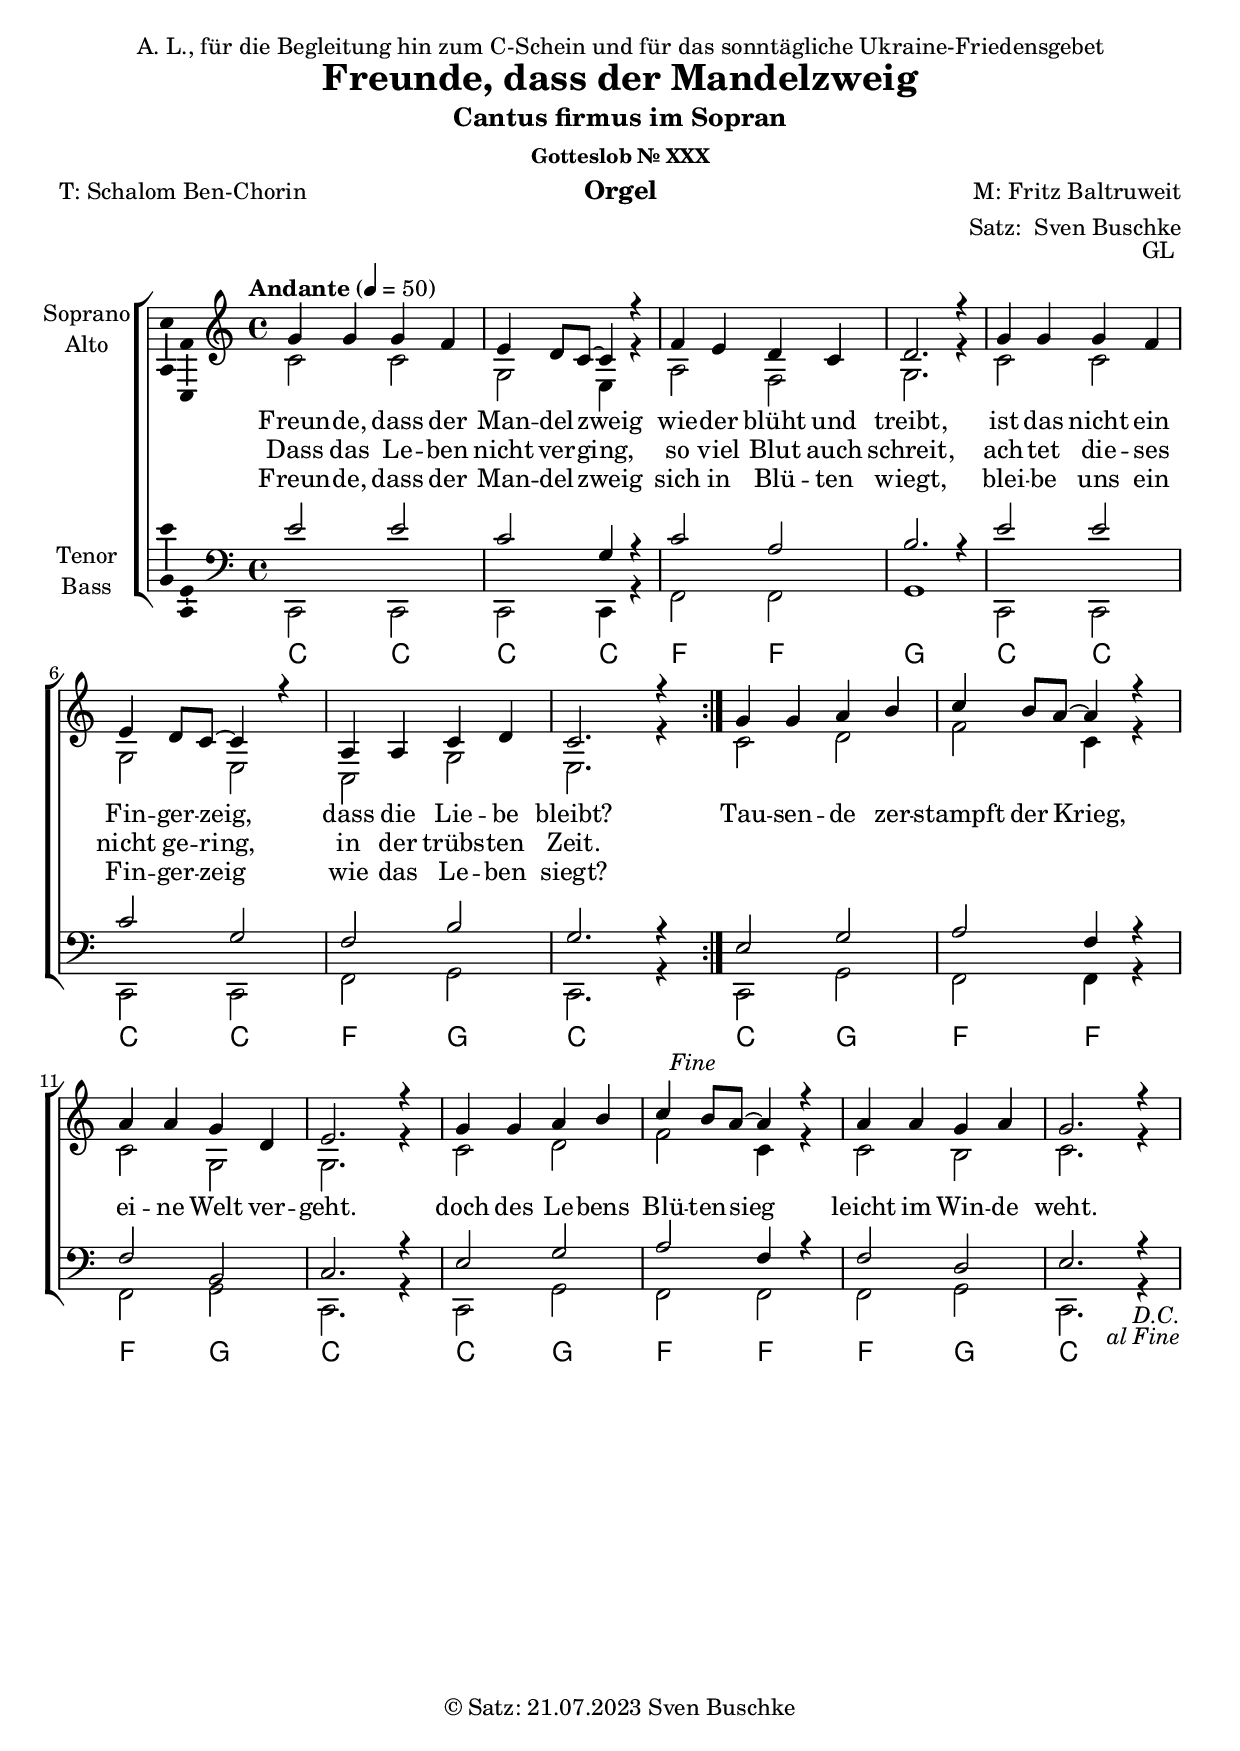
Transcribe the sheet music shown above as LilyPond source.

\version "2.24.1"
\language "english"

\include "predefined-guitar-fretboards.ly"
\header {
  dedication = "A. L., für die Begleitung hin zum C-Schein und für das sonntägliche Ukraine-Friedensgebet"
  title = "Freunde, dass der Mandelzweig"
  subsubtitle = "Gotteslob Nr. XXX"
  instrument = "Orgel"
  composer = "M: Fritz Baltruweit"
  arranger = \markup { "Satz: " \with-url #"https://buschke.com" "Sven Buschke" }
  poet = "T: Schalom Ben-Chorin"
  meter = ""
  piece = ""
  opus = "GL "
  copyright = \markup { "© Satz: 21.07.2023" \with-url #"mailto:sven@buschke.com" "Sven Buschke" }
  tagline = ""
}

global = {
  \key c \major
  \time 4/4
  \tempo "Andante" 4=50
}

scoreASoprano = \relative c'' {
  \global
  % Music follows here.
  \repeat segno 2 {
    \repeat volta 2 {
      g4 g g f e d8 c~c4 r
      f e d c d2. r4
      g g g f e d8 c~4 r
      a a c d c2. r4 \volta 2 \fine
    }
  \volta 1
  g' g a b c b8 a~4 r
  a a g d e2. r4 g g a b c b8 a~4 r
  a a g a g2. r4
  }
}

scoreAAlto = \relative c' {
  \global
  % Music follows here.
  \repeat segno 2 {
    \repeat volta 2 {
      c2 c g e4 r4
      a2 f g2. r4
      c2 c g e c g' e2. r4 \volta 2 \fine
    }
    \volta 1
    c'2  d f c4 r4
    c2 g g2. r4
    c2 d f c4 r4
    c2 b c2. r4
  } 
}

scoreATenor = \relative c' {
  \global
  % Music follows here.
  \repeat segno 2 {
    \repeat volta 2 {
      e2 e c g4 r4
      c2 a b2. r4
      e2 e c g f b g2. r4 \volta 2 \fine
    }
    \volta 1
    e2 g a f4 r
    f2 b, c2. r4
    e2 g a f4 r
    f2 d e2. r4
  }
}

scoreABass = \relative c {
  \global
  % Music follows here.
  \repeat segno 2 {
    \repeat volta 2 {
      c,2 c c c4 r4
      f2 f
      g1
      c,2 c c c
      f g c,2. r4 \volta 2 \fine
    }
    \volta 1
    c2 g' f f4 r4
    f2 g 
    c,2. r4
    c2 g' f f
    f g c,2. r4
  }
}

scoreAVerseA = \lyricmode {
  % Lyrics follow here.
  Freun -- de, dass der Man -- del -- zweig
  wie -- der blüht und treibt,
  ist das nicht ein Fin -- ger -- zeig,
  dass die Lie -- be bleibt?
}

scoreAVerseB = \lyricmode {
  % Lyrics follow here.
  Dass das Le -- ben nicht ver -- ging,
  so viel Blut auch schreit,
  ach -- tet die -- ses nicht ge -- ring,
  in der trübs -- ten Zeit.
}

scoreAVerseC = \lyricmode {
  % Lyrics follow here.
  Tau -- sen -- de zer -- stampft der Krieg,
  ei -- ne Welt ver -- geht.
  doch des Le -- bens Blü -- ten -- sieg
  leicht im Win -- de weht.
}

scoreAVerseD = \lyricmode {
  % Lyrics follow here.
  Freun -- de, dass der Man -- del -- zweig
  sich in Blü -- ten wiegt,
  blei -- be uns ein Fin -- ger -- zeig
  wie das Le -- ben siegt?
}

scoreAChordNames = \chordmode {
  \global
  \germanChords
  % Chords follow here.
  \repeat segno 2 {
    \repeat volta 2 {
      c2 c c c4 s4
      f2 f
      g2. s4
      c2 c c c
      f g c2. s4 \volta 2 \fine
    }
    \volta 1
    c2 g f f4 s4
    f2 g 
    c2. s4
    c2 g f f
    f g c2. s4
  }
}

scoreAFigBass = \figuremode {
  \global
  % Figures follow here.
}

scoreAChoirPart = \new ChoirStaff <<
  \new Staff \with {
    midiInstrument = "choir aahs"
    instrumentName = \markup \center-column { "Soprano" "Alto" }
  } <<
    \new Voice = "soprano" \with {
      \consists "Ambitus_engraver"
    } { \voiceOne \scoreASoprano }
    \new Voice = "alto" \with {
      \consists "Ambitus_engraver"
      \override Ambitus #'X-offset = #2.0
    } { \voiceTwo \scoreAAlto }
  >>
  \new Lyrics \with {
    \override VerticalAxisGroup #'staff-affinity = #CENTER
  } \lyricsto "soprano" {<<\scoreAVerseA \new Lyrics {\set associatedVoice = "soprano" \scoreAVerseB} \new Lyrics {\set associatedVoice = "soprano" \scoreAVerseD}>> \scoreAVerseC}
  \new Staff \with {
    midiInstrument = "choir aahs"
    instrumentName = \markup \center-column { "Tenor" "Bass" }
  } <<
    \clef bass
    \new Voice = "tenor" \with {
      \consists "Ambitus_engraver"
    } { \voiceOne \scoreATenor }
    \new Voice = "bass" \with {
      \consists "Ambitus_engraver"
      \override Ambitus #'X-offset = #2.0
    } { \voiceTwo \scoreABass }
  >>
>>

scoreAChordsPart = <<
  \new ChordNames \scoreAChordNames
%   \scoreAChordNames
%   \new FretBoards \scoreAChordNames
>>

scoreABassFiguresPart = \new FiguredBass \with {
  useBassFigureExtenders = ##t
} \scoreAFigBass

\bookpart {
  \header {
      subtitle = "Cantus firmus im Sopran"
  }
  \score {
    <<
      \scoreAChoirPart
      \scoreAChordsPart
      \scoreABassFiguresPart
    >>
    \layout { }
    \midi {
      \tempo 4=100
    }
  }
}

scoreBSoprano = \relative c'' {
  \global
  % Music follows here.

}

scoreBAlto = \relative c' {
  \global
  % Music follows here.

}

scoreBTenor = \relative c' {
  \global
  % Music follows here.

}

scoreBBass = \relative c {
  \global
  % Music follows here.

}

scoreBVerseA = \lyricmode {
  % Lyrics follow here.

}

scoreBVerseB = \lyricmode {
  % Lyrics follow here.

}

scoreBVerseC = \lyricmode {
  % Lyrics follow here.

}

scoreBChordNames = \chordmode {
  \global
  \germanChords
  % Chords follow here.

}

scoreBFigBass = \figuremode {
  \global
  % Figures follow here.

}

scoreBChoirPart = \new ChoirStaff <<
  \new Staff \with {
    midiInstrument = "choir aahs"
    instrumentName = \markup \center-column { "Soprano" "Alto" }
  } <<
    \new Voice = "soprano" \with {
      \consists "Ambitus_engraver"
    } { \voiceOne \scoreBSoprano }
    \new Voice = "alto" \with {
      \consists "Ambitus_engraver"
      \override Ambitus #'X-offset = #2.0
    } { \voiceTwo \scoreBAlto }
  >>
  \new Lyrics \with {
    \override VerticalAxisGroup #'staff-affinity = #CENTER
  } \lyricsto "soprano" {<<\scoreBVerseA \new Lyrics {\set associatedVoice = "soprano" \scoreBVerseB}>> \scoreBVerseC}
  \new Staff \with {
    midiInstrument = "choir aahs"
    instrumentName = \markup \center-column { "Tenor" "Bass" }
  } <<
    \clef bass
    \new Voice = "tenor" \with {
      \consists "Ambitus_engraver"
    } { \voiceOne \scoreBTenor }
    \new Voice = "bass" \with {
      \consists "Ambitus_engraver"
      \override Ambitus #'X-offset = #2.0
    } { \voiceTwo \scoreBBass }
  >>
>>

scoreBChordsPart = <<
  \new ChordNames \scoreBChordNames
%   \scoreBChordNames
%   \new FretBoards \scoreBChordNames
>>

scoreBBassFiguresPart = \new FiguredBass \with {
  useBassFigureExtenders = ##t
} \scoreBFigBass

\bookpart {
  \header {
      subtitle = "Cantus firmus im Tenor"
  }
  \score {
    <<
      \scoreBChoirPart
      \scoreBChordsPart
      \scoreBBassFiguresPart
    >>
    \layout { }
    \midi {
      \tempo 4=100
    }
  }
}

scoreCSoprano = \relative c'' {
  \global
  % Music follows here.

}

scoreCAlto = \relative c' {
  \global
  % Music follows here.

}

scoreCTenor = \relative c' {
  \global
  % Music follows here.

}

scoreCBass = \relative c {
  \global
  % Music follows here.

}

scoreCVerseA = \lyricmode {
  % Lyrics follow here.

}

scoreCVerseB = \lyricmode {
  % Lyrics follow here.

}

scoreCVerseC = \lyricmode {
  % Lyrics follow here.

}

scoreCChordNames = \chordmode {
  \global
  \germanChords
  % Chords follow here.

}

scoreCFigBass = \figuremode {
  \global
  % Figures follow here.

}

scoreCChoirPart = \new ChoirStaff <<
  \new Staff \with {
    midiInstrument = "choir aahs"
    instrumentName = \markup \center-column { "Soprano" "Alto" }
  } <<
    \new Voice = "soprano" \with {
      \consists "Ambitus_engraver"
    } { \voiceOne \scoreCSoprano }
    \new Voice = "alto" \with {
      \consists "Ambitus_engraver"
      \override Ambitus #'X-offset = #2.0
    } { \voiceTwo \scoreCAlto }
  >>
  \new Lyrics \with {
    \override VerticalAxisGroup #'staff-affinity = #CENTER
  } \lyricsto "soprano" {<<\scoreCVerseA \new Lyrics {\set associatedVoice = "soprano" \scoreCVerseB}>> \scoreCVerseC}
  \new Staff \with {
    midiInstrument = "choir aahs"
    instrumentName = \markup \center-column { "Tenor" "Bass" }
  } <<
    \clef bass
    \new Voice = "tenor" \with {
      \consists "Ambitus_engraver"
    } { \voiceOne \scoreCTenor }
    \new Voice = "bass" \with {
      \consists "Ambitus_engraver"
      \override Ambitus #'X-offset = #2.0
    } { \voiceTwo \scoreCBass }
  >>
>>

scoreCChordsPart = <<
  \new ChordNames \scoreCChordNames
%   \scoreCChordNames
%   \new FretBoards \scoreCChordNames
>>

scoreCBassFiguresPart = \new FiguredBass \with {
  useBassFigureExtenders = ##t
} \scoreCFigBass

\bookpart {
  \header {
      subtitle = "Cantus firmus im Bass"
  }
  \score {
    <<
      \scoreCChoirPart
      \scoreCChordsPart
      \scoreCBassFiguresPart
    >>
    \layout { }
    \midi {
      \tempo 4=100
    }
  }
}

scoreDSoprano = \relative c'' {
  \global
  % Music follows here.

}

scoreDAlto = \relative c' {
  \global
  % Music follows here.

}

scoreDTenor = \relative c' {
  \global
  % Music follows here.

}

scoreDBass = \relative c {
  \global
  % Music follows here.

}

scoreDVerseA = \lyricmode {
  % Lyrics follow here.

}

scoreDVerseB = \lyricmode {
  % Lyrics follow here.

}

scoreDVerseC = \lyricmode {
  % Lyrics follow here.

}

scoreDChordNames = \chordmode {
  \global
  \germanChords
  % Chords follow here.

}

scoreDFigBass = \figuremode {
  \global
  % Figures follow here.

}

scoreDChoirPart = \new ChoirStaff <<
  \new Staff \with {
    midiInstrument = "choir aahs"
    instrumentName = \markup \center-column { "Soprano" "Alto" }
  } <<
    \new Voice = "soprano" \with {
      \consists "Ambitus_engraver"
    } { \voiceOne \scoreDSoprano }
    \new Voice = "alto" \with {
      \consists "Ambitus_engraver"
      \override Ambitus #'X-offset = #2.0
    } { \voiceTwo \scoreDAlto }
  >>
  \new Lyrics \with {
    \override VerticalAxisGroup #'staff-affinity = #CENTER
  } \lyricsto "soprano" {<<\scoreDVerseA \new Lyrics {\set associatedVoice = "soprano" \scoreDVerseB}>> \scoreDVerseC}
  \new Staff \with {
    midiInstrument = "choir aahs"
    instrumentName = \markup \center-column { "Tenor" "Bass" }
  } <<
    \clef bass
    \new Voice = "tenor" \with {
      \consists "Ambitus_engraver"
    } { \voiceOne \scoreDTenor }
    \new Voice = "bass" \with {
      \consists "Ambitus_engraver"
      \override Ambitus #'X-offset = #2.0
    } { \voiceTwo \scoreDBass }
  >>
>>

scoreDChordsPart = <<
  \new ChordNames \scoreDChordNames
%   \scoreDChordNames
%   \new FretBoards \scoreDChordNames
>>

scoreDBassFiguresPart = \new FiguredBass \with {
  useBassFigureExtenders = ##t
} \scoreDFigBass

\bookpart {
  \header {
      subtitle = "Cantus firmus im Alt"
  }
  \score {
    <<
      \scoreDChoirPart
      \scoreDChordsPart
      \scoreDBassFiguresPart
    >>
    \layout { }
    \midi {
      \tempo 4=100
    }
  }
}